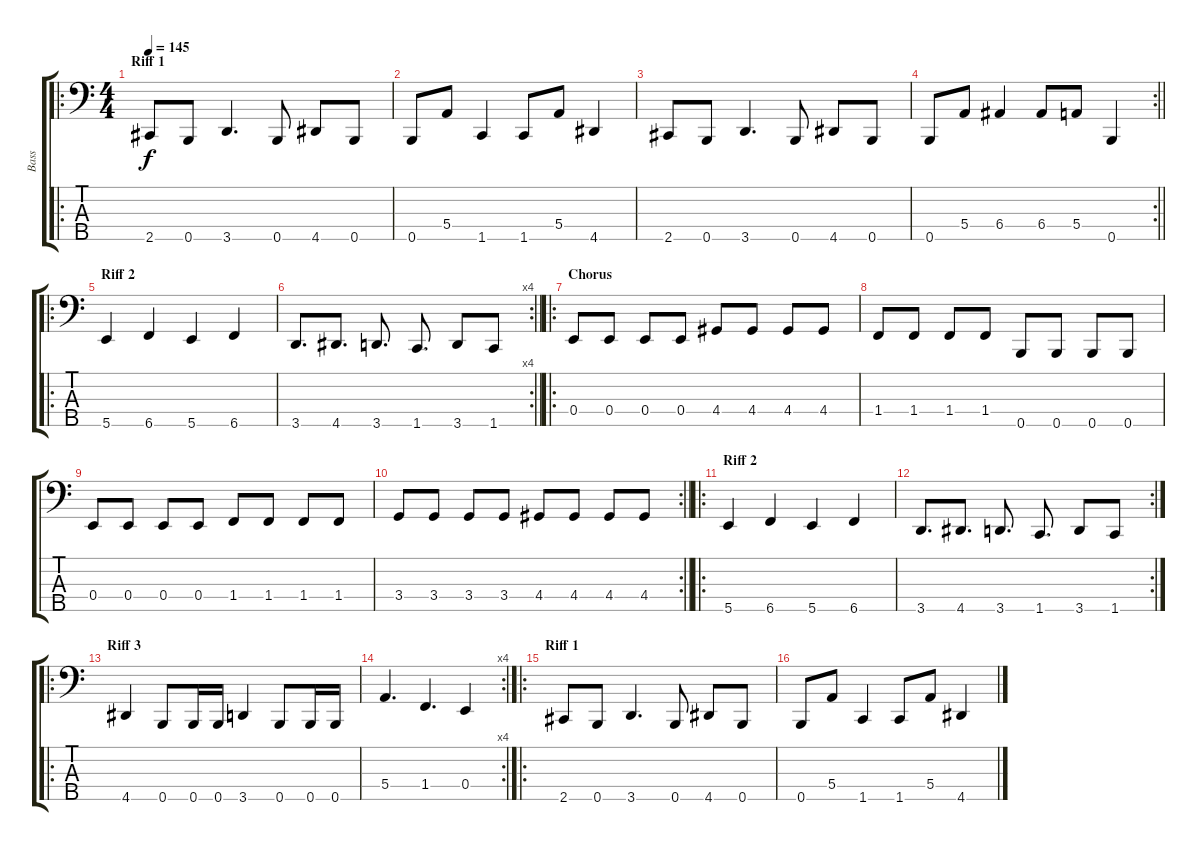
\track ("Bass" "Bass") {instrument electricbassfinger}
\staff {score tabs}
\tuning (G2 D2 A1 E1 B0) {hide}
\ro
\ts (4 4)
\section ("" "Riff 1")
\tempo 145
\clef f4
\ks c
2.5.8{dy f instrument electricbassfinger} 0.5.8 3.5.4{d} 0.5.8 4.5.8 0.5.8 |
0.5.8 5.4.8 1.5.4 1.5.8 5.4.8 4.5.4 |
2.5.8 0.5.8 3.5.4{d} 0.5.8 4.5.8 0.5.8 |
\rc 2
\barLineRight lightlight
0.5.8 5.4.8 6.4.4 6.4.8 5.4.8 0.5.4 |
\ro
\section ("" "Riff 2")
5.5.4 6.5.4 5.5.4 6.5.4 |
\rc 4
\barLineRight lightlight
3.5.8{d} 4.5.8{d} 3.5.8{d} 1.5.8{d} 3.5.8 1.5.8 |
\ro
\section ("" "Chorus")
0.4.8 0.4.8 0.4.8 0.4.8 4.4.8 4.4.8 4.4.8 4.4.8 |
1.4.8 1.4.8 1.4.8 1.4.8 0.5.8 0.5.8 0.5.8 0.5.8 |
0.4.8 0.4.8 0.4.8 0.4.8 1.4.8 1.4.8 1.4.8 1.4.8 |
\rc 2
\barLineRight lightlight
3.4.8 3.4.8 3.4.8 3.4.8 4.4.8 4.4.8 4.4.8 4.4.8 |
\ro
\section ("" "Riff 2")
5.5.4 6.5.4 5.5.4 6.5.4 |
\rc 2
3.5.8{d} 4.5.8{d} 3.5.8{d} 1.5.8{d} 3.5.8 1.5.8 |
\ro
\section ("" "Riff 3")
4.5.4 0.5.8 0.5.16 0.5.16 3.5.4 0.5.8 0.5.16 0.5.16 |
\rc 4
5.4.4{d} 1.4.4{d} 0.4.4 |
\ro
\section ("" "Riff 1")
2.5.8 0.5.8 3.5.4{d} 0.5.8 4.5.8 0.5.8 |
0.5.8 5.4.8 1.5.4 1.5.8 5.4.8 4.5.4
